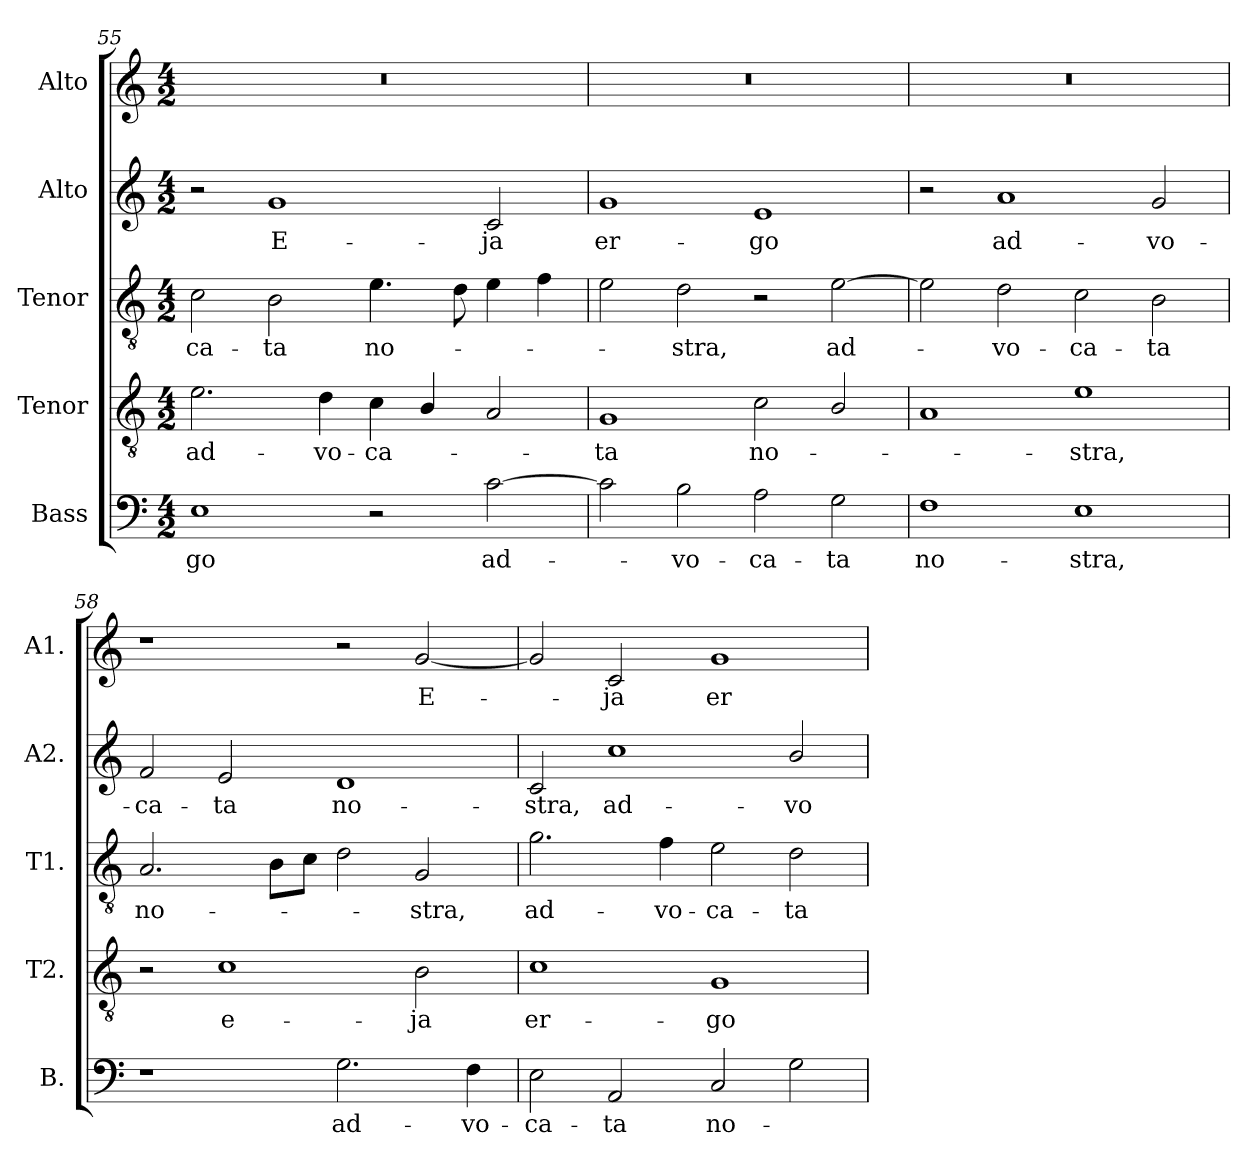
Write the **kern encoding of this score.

**kern	**text	**kern	**text	**kern	**text	**kern	**text	**kern	**text
*part5	*part5	*part4	*part4	*part3	*part3	*part2	*part2	*part1	*part1
*staff5	*staff5	*staff4	*staff4	*staff3	*staff3	*staff2	*staff2	*staff1	*staff1
*I"Bass	*	*I"Tenor	*	*I"Tenor	*	*I"Alto	*	*I"Alto	*
*I'B.	*	*I'T2.	*	*I'T1.	*	*I'A2.	*	*I'A1.	*
!!LO:LB:g=z
*clefF4	*	*clefGv2	*	*clefGv2	*	*clefG2	*	*clefG2	*
*	*	*ITrd7c12	*	*ITrd7c12	*	*	*	*	*
*k[]	*	*k[]	*	*k[]	*	*k[]	*	*k[]	*
*C:	*	*C:	*	*C:	*	*C:	*	*C:	*
*M4/2	*	*M4/2	*	*M4/2	*	*M4/2	*	*M4/2	*
=55	=55	=55	=55	=55	=55	=55	=55	=55	=55
!	!LO:LY:b:color=#000000	!	!	!	!	!	!	!	!
!	!	!	!LO:LY:b:color=#000000	!	!	!	!	!	!
!	!	!	!	!	!LO:LY:b:color=#000000	!	!	!LO:N:vis=1	!
1Ei	-go	2.Ei\	ad-	2Ci\	-ca-	2r	.	0r	.
!	!	!	!	!	!LO:LY:b:color=#000000	!	!	!	!
!	!	!	!	!	!	!	!LO:LY:b:color=#000000	!	!
.	.	.	.	2BBi\	-ta	1gi	E-	.	.
!	!	!	!LO:LY:b:color=#000000	!	!	!	!	!	!
.	.	4Di\	-vo-	.	.	.	.	.	.
!	!	!	!LO:LY:b:color=#000000	!	!	!	!	!	!
!	!	!	!	!	!LO:LY:b:color=#000000	!	!	!	!
2r	.	4Ci\	-ca-	4.Ei\	no-	.	.	.	.
.	.	4BBi/	.	.	.	.	.	.	.
.	.	.	.	8Di\	.	.	.	.	.
!	!LO:LY:b:color=#000000	!	!	!	!	!	!	!	!
!	!	!	!	!	!	!	!LO:LY:b:color=#000000	!	!
[2ci\	ad-	2AAi/	.	4Ei\	.	2ci/	-ja	.	.
.	.	.	.	4Fi\	.	.	.	.	.
=56	=56	=56	=56	=56	=56	=56	=56	=56	=56
!	!	!	!LO:LY:b:color=#000000	!	!	!	!	!	!
!	!	!	!	!	!	!	!LO:LY:b:color=#000000	!LO:N:vis=1	!
2ci\]	.	1GGi	-ta	2Ei\	.	1gi	er-	0r	.
!	!LO:LY:b:color=#000000	!	!	!	!	!	!	!	!
!	!	!	!	!	!LO:LY:b:color=#000000	!	!	!	!
2Bi\	-vo-	.	.	2Di\	-stra,	.	.	.	.
!	!LO:LY:b:color=#000000	!	!	!	!	!	!	!	!
!	!	!	!LO:LY:b:color=#000000	!	!	!	!	!	!
!	!	!	!	!	!	!	!LO:LY:b:color=#000000	!	!
2Ai\	-ca-	2Ci\	no-	2r	.	1ei	-go	.	.
!	!LO:LY:b:color=#000000	!	!	!	!	!	!	!	!
!	!	!	!	!	!LO:LY:b:color=#000000	!	!	!	!
2Gi\	-ta	2BBi/	.	[2Ei\	ad-	.	.	.	.
=57	=57	=57	=57	=57	=57	=57	=57	=57	=57
!	!LO:LY:b:color=#000000	!	!	!	!	!	!	!LO:N:vis=1	!
1Fi	no-	1AAi	.	2Ei\]	.	2r	.	0r	.
!	!	!	!	!	!LO:LY:b:color=#000000	!	!	!	!
!	!	!	!	!	!	!	!LO:LY:b:color=#000000	!	!
.	.	.	.	2Di\	-vo-	1ai	ad-	.	.
!	!LO:LY:b:color=#000000	!	!	!	!	!	!	!	!
!	!	!	!LO:LY:b:color=#000000	!	!	!	!	!	!
!	!	!	!	!	!LO:LY:b:color=#000000	!	!	!	!
1Ei	-stra,	1Ei	-stra,	2Ci\	-ca-	.	.	.	.
!	!	!	!	!	!LO:LY:b:color=#000000	!	!	!	!
!	!	!	!	!	!	!	!LO:LY:b:color=#000000	!	!
.	.	.	.	2BBi\	-ta	2gi/	-vo-	.	.
=58	=58	=58	=58	=58	=58	=58	=58	=58	=58
!	!	!	!	!	!LO:LY:b:color=#000000	!	!	!	!
!	!	!	!	!	!	!	!LO:LY:b:color=#000000	!	!
1r	.	2r	.	2.AAi/	no-	2fi/	-ca-	1r	.
!	!	!	!LO:LY:b:color=#000000	!	!	!	!	!	!
!	!	!	!	!	!	!	!LO:LY:b:color=#000000	!	!
.	.	1Ci	e-	.	.	2ei/	-ta	.	.
.	.	.	.	8BBi\L	.	.	.	.	.
.	.	.	.	8Ci\J	.	.	.	.	.
!	!LO:LY:b:color=#000000	!	!	!	!	!	!	!	!
!	!	!	!	!	!	!	!LO:LY:b:color=#000000	!	!
2.Gi\	ad-	.	.	2Di\	.	1di	no-	2r	.
!	!	!	!LO:LY:b:color=#000000	!	!	!	!	!	!
!	!	!	!	!	!LO:LY:b:color=#000000	!	!	!	!
!	!	!	!	!	!	!	!	!	!LO:LY:b:color=#000000
.	.	2BBi\	-ja	2GGi/	-stra,	.	.	[2gi/	E-
!	!LO:LY:b:color=#000000	!	!	!	!	!	!	!	!
4Fi\	-vo-	.	.	.	.	.	.	.	.
=59	=59	=59	=59	=59	=59	=59	=59	=59	=59
!	!LO:LY:b:color=#000000	!	!	!	!	!	!	!	!
!	!	!	!LO:LY:b:color=#000000	!	!	!	!	!	!
!	!	!	!	!	!LO:LY:b:color=#000000	!	!	!	!
!	!	!	!	!	!	!	!LO:LY:b:color=#000000	!	!
2Ei\	-ca-	1Ci	er-	2.Gi\	ad-	2ci/	-stra,	2gi/]	.
!	!LO:LY:b:color=#000000	!	!	!	!	!	!	!	!
!	!	!	!	!	!	!	!LO:LY:b:color=#000000	!	!
!	!	!	!	!	!	!	!	!	!LO:LY:b:color=#000000
2AAi/	-ta	.	.	.	.	1cci	ad-	2ci/	-ja
!	!	!	!	!	!LO:LY:b:color=#000000	!	!	!	!
.	.	.	.	4Fi\	-vo-	.	.	.	.
!	!LO:LY:b:color=#000000	!	!	!	!	!	!	!	!
!	!	!	!LO:LY:b:color=#000000	!	!	!	!	!	!
!	!	!	!	!	!LO:LY:b:color=#000000	!	!	!	!
!	!	!	!	!	!	!	!	!	!LO:LY:b:color=#000000
2Ci/	no-	1GGi	-go	2Ei\	-ca-	.	.	1gi	er-
!	!	!	!	!	!LO:LY:b:color=#000000	!	!	!	!
!	!	!	!	!	!	!	!LO:LY:b:color=#000000	!	!
2Gi\	.	.	.	2Di\	-ta	2bi/	-vo-	.	.
=	=	=	=	=	=	=	=	=	=
*-	*-	*-	*-	*-	*-	*-	*-	*-	*-
